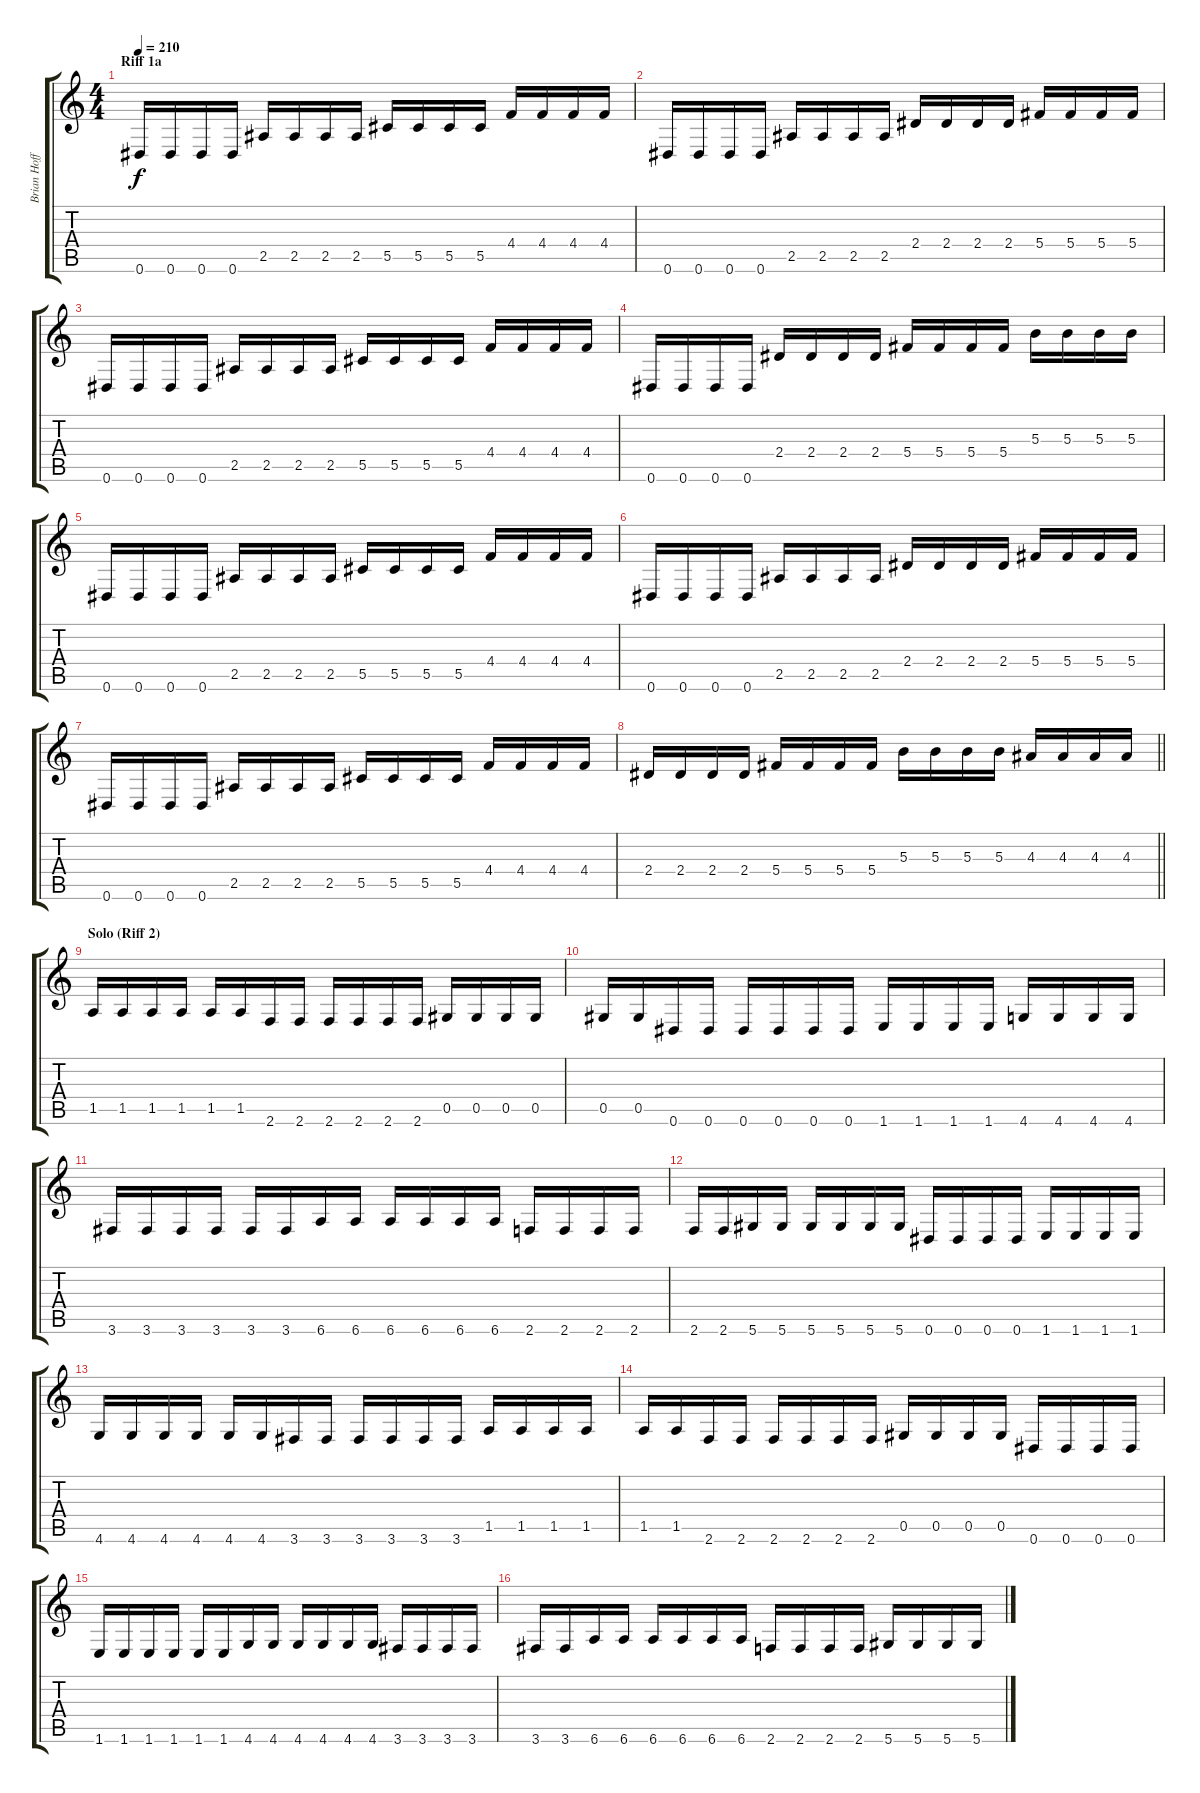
\track ("Brian Hoffman" "Brian Hoff") {instrument distortionguitar}
\staff {score tabs}
\tuning (Eb4 Bb3 Gb3 Db3 Ab2 Eb2) {hide}
\ts (4 4)
\section ("" "Riff 1a")
\tempo 210
\clef g2
\ks c
0.6.16{dy f} 0.6.16 0.6.16 0.6.16 2.5.16 2.5.16 2.5.16 2.5.16 5.5.16 5.5.16 5.5.16 5.5.16 4.4.16 4.4.16 4.4.16 4.4.16 |
0.6.16 0.6.16 0.6.16 0.6.16 2.5.16 2.5.16 2.5.16 2.5.16 2.4.16 2.4.16 2.4.16 2.4.16 5.4.16 5.4.16 5.4.16 5.4.16 |
0.6.16 0.6.16 0.6.16 0.6.16 2.5.16 2.5.16 2.5.16 2.5.16 5.5.16 5.5.16 5.5.16 5.5.16 4.4.16 4.4.16 4.4.16 4.4.16 |
0.6.16 0.6.16 0.6.16 0.6.16 2.4.16 2.4.16 2.4.16 2.4.16 5.4.16 5.4.16 5.4.16 5.4.16 5.3.16 5.3.16 5.3.16 5.3.16 |
0.6.16 0.6.16 0.6.16 0.6.16 2.5.16 2.5.16 2.5.16 2.5.16 5.5.16 5.5.16 5.5.16 5.5.16 4.4.16 4.4.16 4.4.16 4.4.16 |
0.6.16 0.6.16 0.6.16 0.6.16 2.5.16 2.5.16 2.5.16 2.5.16 2.4.16 2.4.16 2.4.16 2.4.16 5.4.16 5.4.16 5.4.16 5.4.16 |
0.6.16 0.6.16 0.6.16 0.6.16 2.5.16 2.5.16 2.5.16 2.5.16 5.5.16 5.5.16 5.5.16 5.5.16 4.4.16 4.4.16 4.4.16 4.4.16 |
\barLineRight lightlight
2.4.16 2.4.16 2.4.16 2.4.16 5.4.16 5.4.16 5.4.16 5.4.16 5.3.16 5.3.16 5.3.16 5.3.16 4.3.16 4.3.16 4.3.16 4.3.16 |
\section ("" "Solo (Riff 2)")
1.5.16 1.5.16 1.5.16 1.5.16 1.5.16 1.5.16 2.6.16 2.6.16 2.6.16 2.6.16 2.6.16 2.6.16 0.5.16 0.5.16 0.5.16 0.5.16 |
0.5.16 0.5.16 0.6.16 0.6.16 0.6.16 0.6.16 0.6.16 0.6.16 1.6.16 1.6.16 1.6.16 1.6.16 4.6.16 4.6.16 4.6.16 4.6.16 |
3.6.16 3.6.16 3.6.16 3.6.16 3.6.16 3.6.16 6.6.16 6.6.16 6.6.16 6.6.16 6.6.16 6.6.16 2.6.16 2.6.16 2.6.16 2.6.16 |
2.6.16 2.6.16 5.6.16 5.6.16 5.6.16 5.6.16 5.6.16 5.6.16 0.6.16 0.6.16 0.6.16 0.6.16 1.6.16 1.6.16 1.6.16 1.6.16 |
4.6.16 4.6.16 4.6.16 4.6.16 4.6.16 4.6.16 3.6.16 3.6.16 3.6.16 3.6.16 3.6.16 3.6.16 1.5.16 1.5.16 1.5.16 1.5.16 |
1.5.16 1.5.16 2.6.16 2.6.16 2.6.16 2.6.16 2.6.16 2.6.16 0.5.16 0.5.16 0.5.16 0.5.16 0.6.16 0.6.16 0.6.16 0.6.16 |
1.6.16 1.6.16 1.6.16 1.6.16 1.6.16 1.6.16 4.6.16 4.6.16 4.6.16 4.6.16 4.6.16 4.6.16 3.6.16 3.6.16 3.6.16 3.6.16 |
3.6.16 3.6.16 6.6.16 6.6.16 6.6.16 6.6.16 6.6.16 6.6.16 2.6.16 2.6.16 2.6.16 2.6.16 5.6.16 5.6.16 5.6.16 5.6.16
